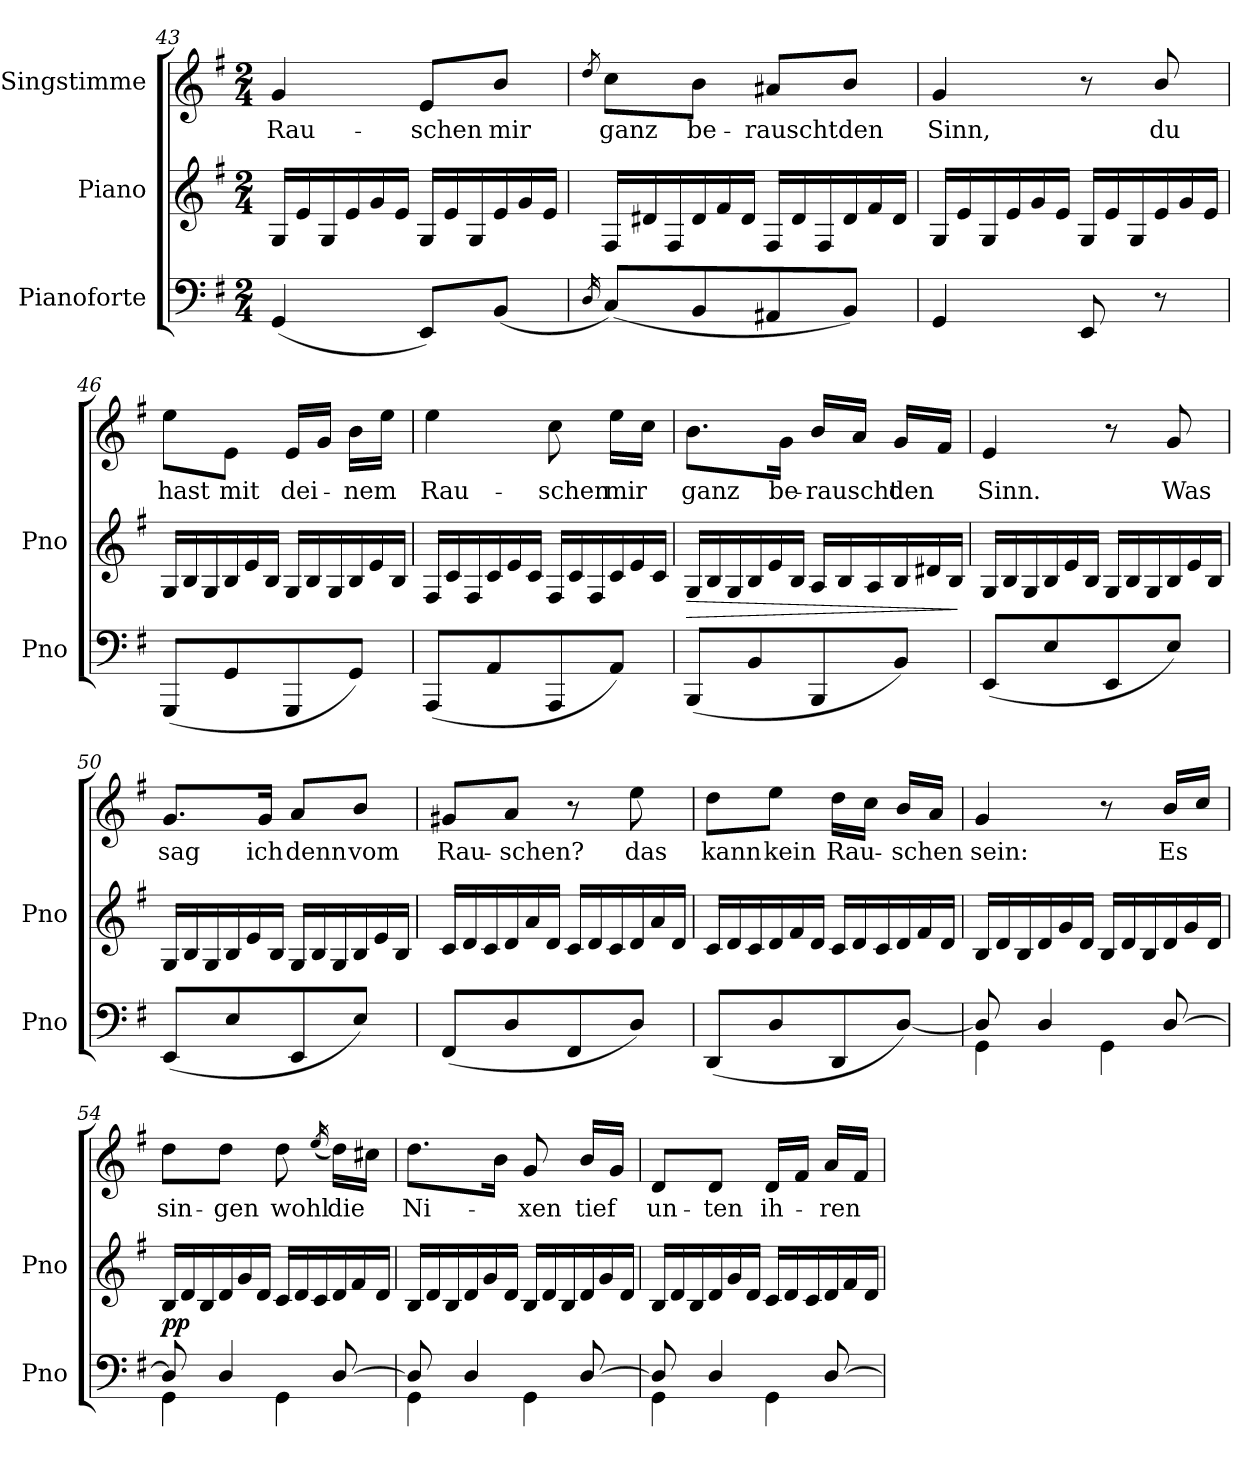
**kern	**dynam	**kern	**dynam	**kern	**text
*part3	*part3	*part2	*part2	*part1	*part1
*staff3	*staff3	*staff2	*staff2	*staff1	*staff1
*I"Pianoforte	*	*I"Piano	*	*I"Singstimme	*
*I'Pno	*	*I'Pno	*	*	*
*clefF4	*	*clefG2	*	*clefG2	*
*k[f#]	*	*k[f#]	*	*k[f#]	*
*M2/4	*	*M2/4	*	*M2/4	*
*	*	*Xtuplet	*	*	*
=43	=43	=43	=43	=43	=43
!	!	!	!	!	!LO:LY:b
(<4GG/	.	24G/LL	.	4g/	Rau-
.	.	24e/	.	.	.
.	.	24G/	.	.	.
.	.	24e/	.	.	.
.	.	24g/	.	.	.
.	.	24e/JJ	.	.	.
!	!	!	!	!	!LO:LY:b
8EE/L)	.	24G/LL	.	8e/L	-schen
.	.	24e/	.	.	.
.	.	24G/	.	.	.
!	!	!	!	!	!LO:LY:b
(<8BB/J	.	24e/	.	8b/J	mir
.	.	24g/	.	.	.
.	.	24e/JJ	.	.	.
=44	=44	=44	=44	=44	=44
16qD/	.	.	.	8qdd/	.
!	!	!	!	!	!LO:LY:b
(<8C/L)	.	24F#/LL	.	8cc\L	ganz
.	.	24d#X/	.	.	.
.	.	24F#/	.	.	.
!	!	!	!	!	!LO:LY:b
8BB/	.	24d#/	.	8b\J	be-
.	.	24f#/	.	.	.
.	.	24d#/JJ	.	.	.
!	!	!	!	!	!LO:LY:b
8AA#X/	.	24F#/LL	.	8a#X/L	-rauscht
.	.	24d#/	.	.	.
.	.	24F#/	.	.	.
!	!	!	!	!	!LO:LY:b
8BB/J)	.	24d#/	.	8b/J	den
.	.	24f#/	.	.	.
.	.	24d#/JJ	.	.	.
!!LO:LB:g=z
=45	=45	=45	=45	=45	=45
!	!	!	!	!	!LO:LY:b
4GG/	.	24G/LL	.	4g/	Sinn,
.	.	24e/	.	.	.
.	.	24G/	.	.	.
.	.	24e/	.	.	.
.	.	24g/	.	.	.
.	.	24e/JJ	.	.	.
8EE/	.	24G/LL	.	8r	.
.	.	24e/	.	.	.
.	.	24G/	.	.	.
!	!	!	!	!	!LO:LY:b
8r	.	24e/	.	8b/	du
.	.	24g/	.	.	.
.	.	24e/JJ	.	.	.
=46	=46	=46	=46	=46	=46
!	!	!	!	!	!LO:LY:b
(<8GGG/L	.	24G/LL	.	8ee\L	hast
.	.	24B/	.	.	.
.	.	24G/	.	.	.
!	!	!	!	!	!LO:LY:b
8GG/	.	24B/	.	8e\J	mit
.	.	24e/	.	.	.
.	.	24B/JJ	.	.	.
!	!	!	!	!	!LO:LY:b
8GGG/	.	24G/LL	.	16e/LL	dei-
.	.	24B/	.	.	.
.	.	.	.	16g/JJ	.
.	.	24G/	.	.	.
!	!	!	!	!	!LO:LY:b
8GG/J)	.	24B/	.	16b\LL	-nem
.	.	24e/	.	.	.
.	.	.	.	16ee\JJ	.
.	.	24B/JJ	.	.	.
=47	=47	=47	=47	=47	=47
!	!	!	!	!	!LO:LY:b
(<8AAA/L	.	24F#/LL	.	4ee\	Rau-
.	.	24c/	.	.	.
.	.	24F#/	.	.	.
8AA/	.	24c/	.	.	.
.	.	24e/	.	.	.
.	.	24c/JJ	.	.	.
!	!	!	!	!	!LO:LY:b
8AAA/	.	24F#/LL	.	8cc\	-schen
.	.	24c/	.	.	.
.	.	24F#/	.	.	.
!	!	!	!	!	!LO:LY:b
8AA/J)	.	24c/	.	16ee\LL	mir
.	.	24e/	.	.	.
.	.	.	.	16cc\JJ	.
.	.	24c/JJ	.	.	.
=48	=48	=48	=48	=48	=48
!	!	!	!LO:HP:b	!	!LO:LY:b
(<8BBB/L	.	24G/LL	>	8.b\L	ganz
.	.	24B/	.	.	.
.	.	24G/	.	.	.
8BB/	.	24B/	.	.	.
.	.	24e/	.	.	.
!	!	!	!	!	!LO:LY:b
.	.	.	.	16g\Jk	be-
.	.	24B/JJ	.	.	.
!	!	!	!	!	!LO:LY:b
8BBB/	.	24A/LL	.	16b/LL	-rauscht
.	.	24B/	.	.	.
.	.	.	.	16a/JJ	.
.	.	24A/	.	.	.
!	!	!	!	!	!LO:LY:b
8BB/J)	.	24B/	.	16g/LL	den
.	.	24d#X/	.	.	.
.	.	.	.	16f#/JJ	.
.	.	24B/JJ	.	.	.
.	.	.	]	.	.
!!LO:LB:g=z
=49	=49	=49	=49	=49	=49
!	!	!	!	!	!LO:LY:b
(<8EE/L	.	24G/LL	.	4e/	Sinn.
.	.	24B/	.	.	.
.	.	24G/	.	.	.
8E/	.	24B/	.	.	.
.	.	24e/	.	.	.
.	.	24B/JJ	.	.	.
8EE/	.	24G/LL	.	8r	.
.	.	24B/	.	.	.
.	.	24G/	.	.	.
!	!	!	!	!	!LO:LY:b
8E/J)	.	24B/	.	8g/	Was
.	.	24e/	.	.	.
.	.	24B/JJ	.	.	.
=50	=50	=50	=50	=50	=50
!	!	!	!	!	!LO:LY:b
(<8EE/L	.	24G/LL	.	8.g/L	sag
.	.	24B/	.	.	.
.	.	24G/	.	.	.
8E/	.	24B/	.	.	.
.	.	24e/	.	.	.
!	!	!	!	!	!LO:LY:b
.	.	.	.	16g/Jk	ich
.	.	24B/JJ	.	.	.
!	!	!	!	!	!LO:LY:b
8EE/	.	24G/LL	.	8a/L	denn
.	.	24B/	.	.	.
.	.	24G/	.	.	.
!	!	!	!	!	!LO:LY:b
8E/J)	.	24B/	.	8b/J	vom
.	.	24e/	.	.	.
.	.	24B/JJ	.	.	.
=51	=51	=51	=51	=51	=51
!	!	!	!	!	!LO:LY:b
(<8FF#/L	.	24c/LL	.	8g#X/L	Rau-
.	.	24d/	.	.	.
.	.	24c/	.	.	.
!	!	!	!	!	!LO:LY:b
8D/	.	24d/	.	8a/J	-schen?
.	.	24a/	.	.	.
.	.	24d/JJ	.	.	.
8FF#/	.	24c/LL	.	8r	.
.	.	24d/	.	.	.
.	.	24c/	.	.	.
!	!	!	!	!	!LO:LY:b
8D/J)	.	24d/	.	8ee\	das
.	.	24a/	.	.	.
.	.	24d/JJ	.	.	.
=52	=52	=52	=52	=52	=52
!	!	!	!	!	!LO:LY:b
(<8DD/L	.	24c/LL	.	8dd\L	kann
.	.	24d/	.	.	.
.	.	24c/	.	.	.
!	!	!	!	!	!LO:LY:b
8D/	.	24d/	.	8ee\J	kein
.	.	24f#/	.	.	.
.	.	24d/JJ	.	.	.
!	!	!	!	!	!LO:LY:b
8DD/	.	24c/LL	.	16dd\LL	Rau-
.	.	24d/	.	.	.
.	.	.	.	16cc\JJ	.
.	.	24c/	.	.	.
!	!	!	!	!	!LO:LY:b
[8D/J)	.	24d/	.	16b/LL	-schen
.	.	24f#/	.	.	.
.	.	.	.	16a/JJ	.
.	.	24d/JJ	.	.	.
!!LO:LB:g=z
=53	=53	=53	=53	=53	=53
*^	*	*	*	*	*
!	!	!	!	!	!	!LO:LY:b
8D/]	4GG\	.	24B/LL	.	4g/	sein:
.	.	.	24d/	.	.	.
.	.	.	24B/	.	.	.
4D/	.	.	24d/	.	.	.
.	.	.	24g/	.	.	.
.	.	.	24d/JJ	.	.	.
.	4GG\	.	24B/LL	.	8r	.
.	.	.	24d/	.	.	.
.	.	.	24B/	.	.	.
!	!	!	!	!	!	!LO:LY:b
[8D/	.	.	24d/	.	16b/LL	Es
.	.	.	24g/	.	.	.
.	.	.	.	.	16cc/JJ	.
.	.	.	24d/JJ	.	.	.
=54	=54	=54	=54	=54	=54	=54
!	!	!LO:DY:a	!	!	!	!LO:LY:b
8D/]	4GG\	pp	24B/LL	.	8dd\L	sin-
.	.	.	24d/	.	.	.
.	.	.	24B/	.	.	.
!	!	!	!	!	!	!LO:LY:b
4D/	.	.	24d/	.	8dd\J	-gen
.	.	.	24g/	.	.	.
.	.	.	24d/JJ	.	.	.
!	!	!	!	!	!	!LO:LY:b
.	4GG\	.	24c/LL	.	8dd\	wohl
.	.	.	24d/	.	.	.
.	.	.	24c/	.	.	.
.	.	.	.	.	(<16qee/	.
!	!	!	!	!	!	!LO:LY:b
[8D/	.	.	24d/	.	16dd\LL)	die
.	.	.	24f#/	.	.	.
.	.	.	.	.	16cc#X\JJ	.
.	.	.	24d/JJ	.	.	.
=55	=55	=55	=55	=55	=55	=55
!	!	!	!	!	!	!LO:LY:b
8D/]	4GG\	.	24B/LL	.	8.dd\L	Ni-
.	.	.	24d/	.	.	.
.	.	.	24B/	.	.	.
4D/	.	.	24d/	.	.	.
.	.	.	24g/	.	.	.
.	.	.	.	.	16b\Jk	.
.	.	.	24d/JJ	.	.	.
!	!	!	!	!	!	!LO:LY:b
.	4GG\	.	24B/LL	.	8g/	-xen
.	.	.	24d/	.	.	.
.	.	.	24B/	.	.	.
!	!	!	!	!	!	!LO:LY:b
[8D/	.	.	24d/	.	16b/LL	tief
.	.	.	24g/	.	.	.
.	.	.	.	.	16g/JJ	.
.	.	.	24d/JJ	.	.	.
=56	=56	=56	=56	=56	=56	=56
!	!	!	!	!	!	!LO:LY:b
8D/]	4GG\	.	24B/LL	.	8d/L	un-
.	.	.	24d/	.	.	.
.	.	.	24B/	.	.	.
!	!	!	!	!	!	!LO:LY:b
4D/	.	.	24d/	.	8d/J	-ten
.	.	.	24g/	.	.	.
.	.	.	24d/JJ	.	.	.
!	!	!	!	!	!	!LO:LY:b
.	4GG\	.	24c/LL	.	16d/LL	ih-
.	.	.	24d/	.	.	.
.	.	.	.	.	16f#/JJ	.
.	.	.	24c/	.	.	.
!	!	!	!	!	!	!LO:LY:b
[8D/	.	.	24d/	.	16a/LL	-ren
.	.	.	24f#/	.	.	.
.	.	.	.	.	16f#/JJ	.
.	.	.	24d/JJ	.	.	.
*v	*v	*	*	*	*	*
=	=	=	=	=	=
*-	*-	*-	*-	*-	*-
